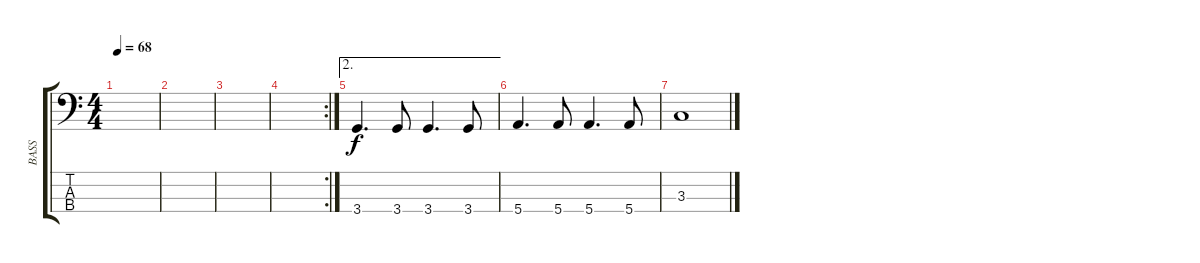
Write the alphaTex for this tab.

\track ("BASS" "BASS") {instrument electricbassfinger}
\staff {score tabs}
\tuning (G2 D2 A1 E1) {hide}
\ts (4 4)
\tempo 68
\clef f4
\ks c
|
|
|
\rc 2
|
\ae 2
3.4.4{d} 3.4.8 3.4.4{d} 3.4.8 |
5.4.4{d} 5.4.8 5.4.4{d} 5.4.8 |
3.3.1
